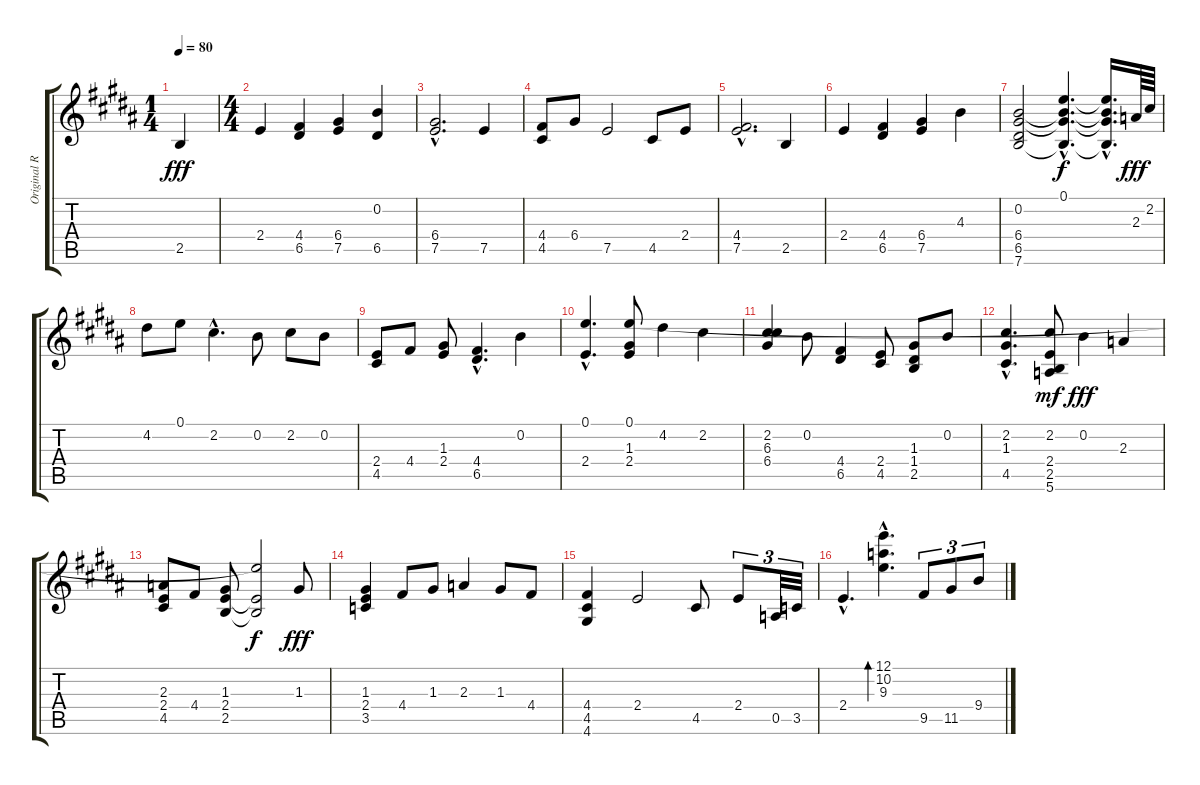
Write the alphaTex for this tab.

\track ("Original R" "Original R") {instrument acousticguitarnylon}
\staff {score tabs}
\tuning (E4 B3 G3 D3 A2 E2) {hide}
\ts (1 4)
\tempo 80
\clef g2
\ks b
2.5.4{dy fff instrument acousticguitarnylon} |
\ts (4 4)
2.4.4 (4.4 6.5).4 (6.4 7.5).4 (0.2 6.5).4 |
(6.4{hac} 7.5{hac}).2{d} 7.5.4 |
(4.4 4.5).8 6.4.8 7.5.2 4.5.8 2.4.8 |
(4.4{hac} 7.5{hac}).2{d} 2.5.4 |
2.4.4 (4.4 6.5).4 (6.4 7.5).4 4.3.4 |
(0.2 6.4 6.5 7.6).2 (0.1{hac} 0.2{hac t} 6.4{hac t} 7.6{hac t}).4{d dy f} (0.1{hac t} 0.2{hac t} 6.4{hac t} 7.6{hac t}).16{d} 2.3.64{dy fff} 2.2.64 |
4.2.8 0.1.8 2.2{hac}.4{d} 0.2.8 2.2.8 0.2.8 |
(2.4 4.5).8 4.4.8 (1.3 2.4).8 (4.4{hac} 6.5{hac}).4{d} 0.2.4 |
(0.1{hac} 2.4{hac}).4{d} (0.1 1.3 2.4).8 4.2.4 2.2.4 |
(2.2 6.3 6.4).4 0.2.8 (4.4 6.5).4 (2.4 4.5).8 (1.3 1.4 2.5).8 0.2.8 |
(2.2{hac} 1.3{hac} 4.5{hac}).4{d} (2.2 2.4 2.5 5.6).8{dy mf} 0.2.4{dy fff} 2.3.4 |
(2.3 2.4 4.5).8 4.4.8 (1.3 2.4 2.5).8 (0.1{t} 2.4{t} 2.5{t}).2{dy f} 1.3.8{dy fff} |
(1.3 2.4 3.5).4 4.4.8 1.3.8 2.3.4 1.3.8 4.4.8 |
(4.4 4.5 4.6).4 2.4.2 4.5.8 2.4.8{tu (3 2)} 0.5.32{tu (3 2)} 3.5.32{tu (3 2)} |
2.4{hac}.4{d} (12.1{hac} 10.2{hac} 9.3{hac}).4{d bd 120} 9.5.8{tu (3 2)} 11.5.8{tu (3 2)} 9.4.8{tu (3 2)}
